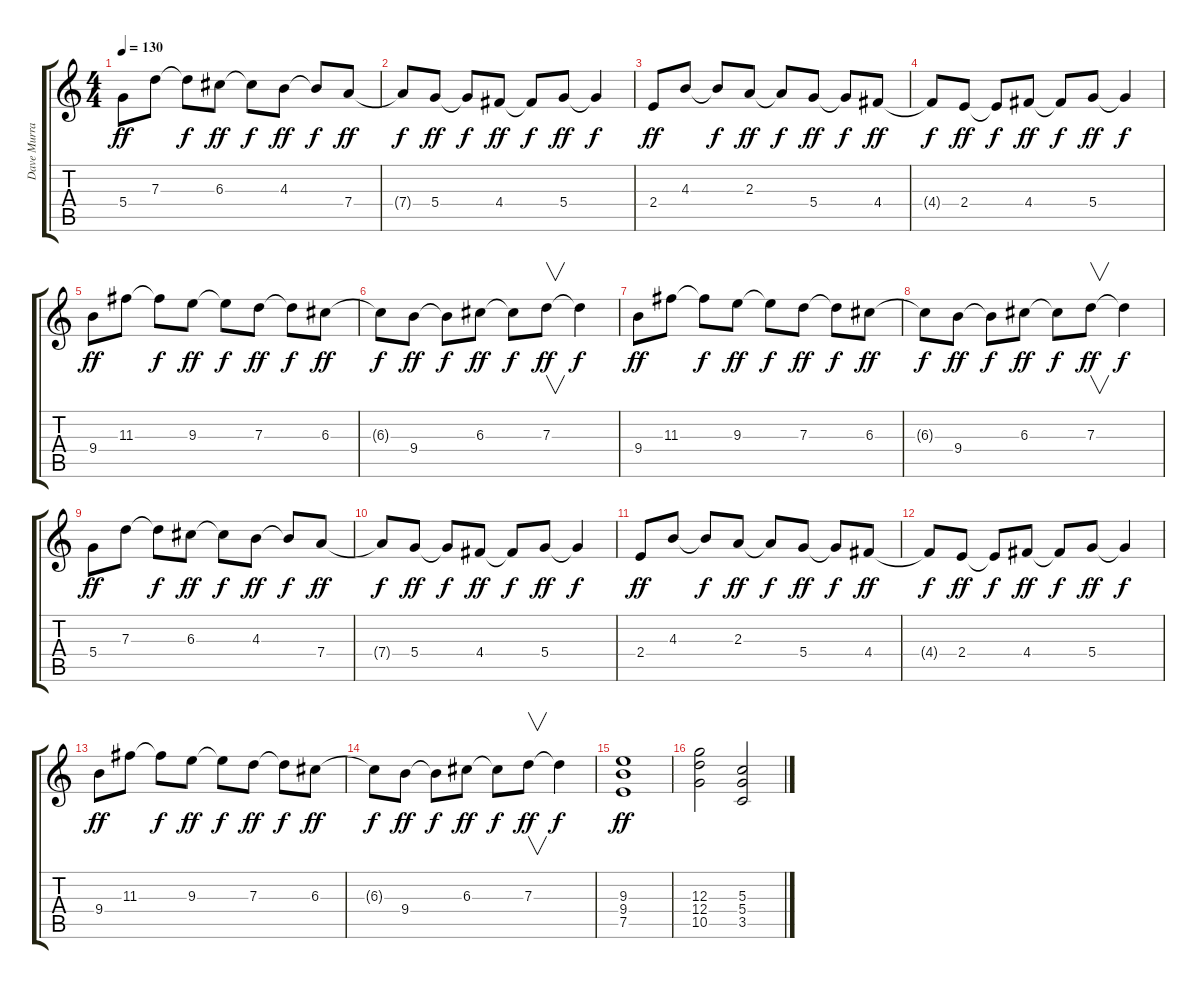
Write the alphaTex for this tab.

\track ("Dave Murray" "Dave Murra") {instrument overdrivenguitar}
\staff {score tabs}
\tuning (E4 B3 G3 D3 A2 E2) {hide}
\ts (4 4)
\tempo 130
\clef g2
\ks c
5.4.8{dy ff} 7.3.8 7.3{t}.8{dy f} 6.3.8{dy ff} 6.3{t}.8{dy f} 4.3.8{dy ff} 4.3{t}.8{dy f} 7.4.8{dy ff} |
7.4{t}.8{dy f} 5.4.8{dy ff} 5.4{t}.8{dy f} 4.4.8{dy ff} 4.4{t}.8{dy f} 5.4.8{dy ff} 5.4{t}.4{dy f} |
2.4.8{dy ff} 4.3.8 4.3{t}.8{dy f} 2.3.8{dy ff} 2.3{t}.8{dy f} 5.4.8{dy ff} 5.4{t}.8{dy f} 4.4.8{dy ff} |
4.4{t}.8{dy f} 2.4.8{dy ff} 2.4{t}.8{dy f} 4.4.8{dy ff} 4.4{t}.8{dy f} 5.4.8{dy ff} 5.4{t}.4{dy f} |
9.4.8{dy ff} 11.3.8 11.3{t}.8{dy f} 9.3.8{dy ff} 9.3{t}.8{dy f} 7.3.8{dy ff} 7.3{t}.8{dy f} 6.3.8{dy ff} |
6.3{t}.8{dy f} 9.4.8{dy ff} 9.4{t}.8{dy f} 6.3.8{dy ff} 6.3{t}.8{dy f} 7.3.8{v dy ff} 7.3{t}.4{dy f} |
9.4.8{dy ff} 11.3.8 11.3{t}.8{dy f} 9.3.8{dy ff} 9.3{t}.8{dy f} 7.3.8{dy ff} 7.3{t}.8{dy f} 6.3.8{dy ff} |
6.3{t}.8{dy f} 9.4.8{dy ff} 9.4{t}.8{dy f} 6.3.8{dy ff} 6.3{t}.8{dy f} 7.3.8{v dy ff} 7.3{t}.4{dy f} |
5.4.8{dy ff} 7.3.8 7.3{t}.8{dy f} 6.3.8{dy ff} 6.3{t}.8{dy f} 4.3.8{dy ff} 4.3{t}.8{dy f} 7.4.8{dy ff} |
7.4{t}.8{dy f} 5.4.8{dy ff} 5.4{t}.8{dy f} 4.4.8{dy ff} 4.4{t}.8{dy f} 5.4.8{dy ff} 5.4{t}.4{dy f} |
2.4.8{dy ff} 4.3.8 4.3{t}.8{dy f} 2.3.8{dy ff} 2.3{t}.8{dy f} 5.4.8{dy ff} 5.4{t}.8{dy f} 4.4.8{dy ff} |
4.4{t}.8{dy f} 2.4.8{dy ff} 2.4{t}.8{dy f} 4.4.8{dy ff} 4.4{t}.8{dy f} 5.4.8{dy ff} 5.4{t}.4{dy f} |
9.4.8{dy ff} 11.3.8 11.3{t}.8{dy f} 9.3.8{dy ff} 9.3{t}.8{dy f} 7.3.8{dy ff} 7.3{t}.8{dy f} 6.3.8{dy ff} |
6.3{t}.8{dy f} 9.4.8{dy ff} 9.4{t}.8{dy f} 6.3.8{dy ff} 6.3{t}.8{dy f} 7.3.8{v dy ff} 7.3{t}.4{dy f} |
(9.3 9.4 7.5).1{dy ff} |
(12.3 12.4 10.5).2 (5.3 5.4 3.5).2
